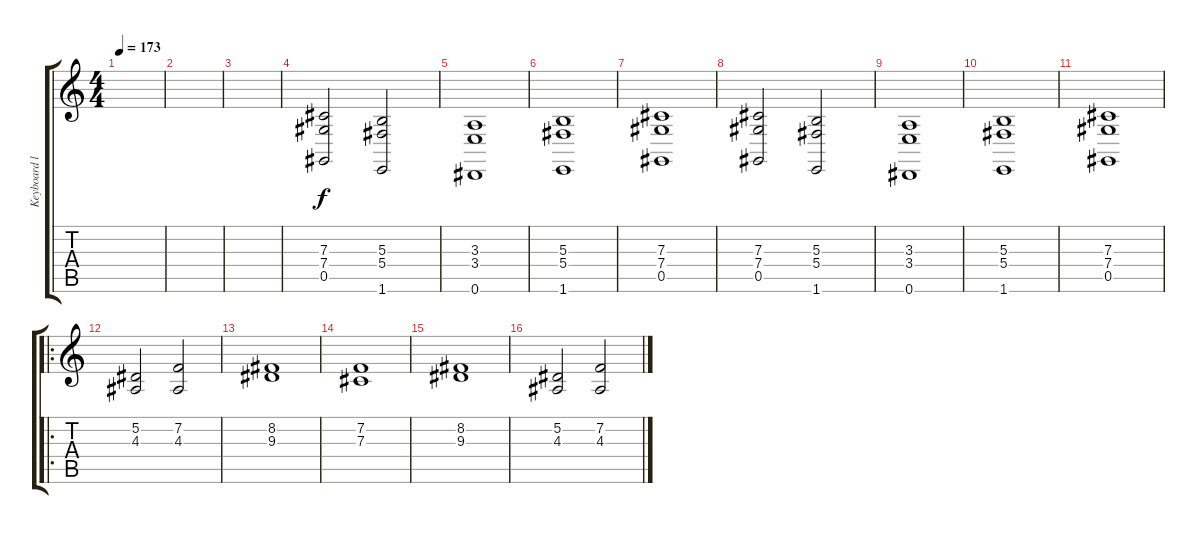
\track ("Keyboard left hand" "Keyboard l") {instrument lead6voice}
\staff {score tabs}
\tuning (Eb4 Bb3 Gb3 Db3 Ab2 Eb2) {hide}
\ts (4 4)
\tempo 173
\clef g2
\ks c
|
|
|
(7.3 7.4 0.5).2{instrument stringensemble1} (5.3 5.4 1.6).2 |
(3.3 3.4 0.6).1 |
(5.3 5.4 1.6).1 |
(7.3 7.4 0.5).1 |
(7.3 7.4 0.5).2 (5.3 5.4 1.6).2 |
(3.3 3.4 0.6).1 |
(5.3 5.4 1.6).1 |
(7.3 7.4 0.5).1 |
\ro
(5.2 4.3).2{instrument lead6voice} (7.2 4.3).2 |
(8.2 9.3).1 |
(7.2 7.3).1 |
(8.2 9.3).1 |
(5.2 4.3).2{instrument lead6voice} (7.2 4.3).2
